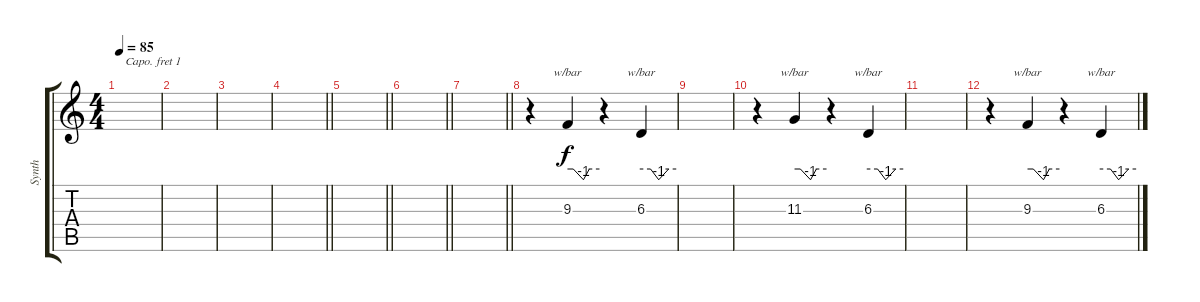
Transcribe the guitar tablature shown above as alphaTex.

\track ("Synth" "Synth") {instrument pad8sweep}
\staff {score tabs}
\capo 1
\tuning (E4 B3 G3 D3 A2 E2) {hide}
\ts (4 4)
\tempo 85
\clef g2
\ks c
|
|
|
\barLineRight lightlight
|
\barLineRight lightlight
|
\barLineRight lightlight
|
\barLineRight lightlight
|
r.4 9.3.4{tbe (custom default 0 0 11 0 30 -4 41 0 60 0)} r.4 6.3.4{tbe (custom default 0 0 16 0 30 -4 47 0 60 0)} |
|
r.4 11.3.4{tbe (custom default 0 0 11 0 30 -4 41 0 60 0)} r.4 6.3.4{tbe (custom default 0 0 16 0 30 -4 47 0 60 0)} |
|
r.4 9.3.4{tbe (custom default 0 0 11 0 30 -4 41 0 60 0)} r.4 6.3.4{tbe (custom default 0 0 16 0 30 -4 47 0 60 0)}
